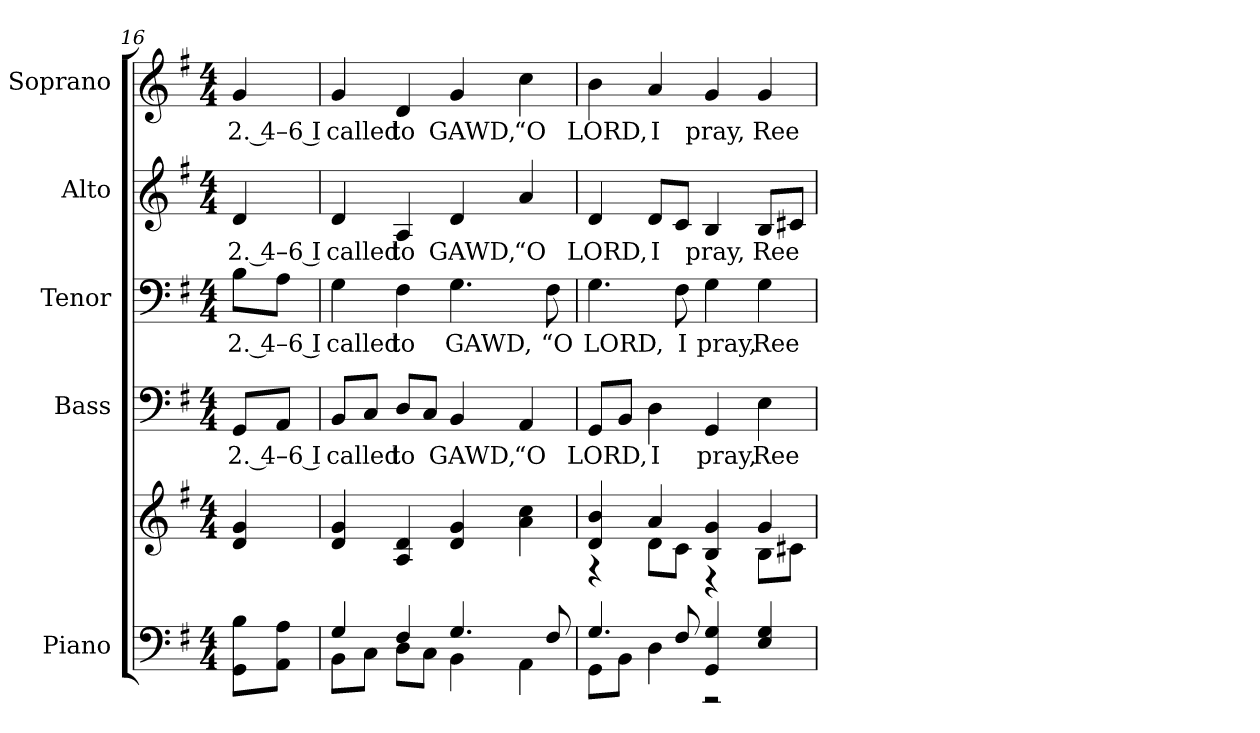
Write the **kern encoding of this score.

**kern	**kern	**kern	**text	**kern	**text	**kern	**text	**kern	**text
*part5	*part5	*part4	*part4	*part3	*part3	*part2	*part2	*part1	*part1
*staff6	*staff5	*staff4	*staff4	*staff3	*staff3	*staff2	*staff2	*staff1	*staff1
*I"Piano	*	*I"Bass	*	*I"Tenor	*	*I"Alto	*	*I"Soprano	*
*I'Pno.	*	*I'B.	*	*I'T.	*	*I'A.	*	*I'S.	*
*clefF4	*clefG2	*clefF4	*	*clefF4	*	*clefG2	*	*clefG2	*
*k[f#]	*k[f#]	*k[f#]	*	*k[f#]	*	*k[f#]	*	*k[f#]	*
*G:	*G:	*G:	*	*G:	*	*G:	*	*G:	*
*M4/4	*M4/4	*M4/4	*	*M4/4	*	*M4/4	*	*M4/4	*
=16	=16	=16	=16	=16	=16	=16	=16	=16	=16
!	!	!	!LO:LY:b:color=#000000	!	!	!	!	!	!
!	!	!	!	!	!LO:LY:b:color=#000000	!	!	!	!
!	!	!	!	!	!	!	!LO:LY:b:color=#000000	!	!
!	!	!	!	!	!	!	!	!	!LO:LY:b:color=#000000
8GGi\ 8BiL	4di/ 4gi	8GGi/L	2. 4–6 I	8Bi\L	2. 4–6 I	4di/	2. 4–6 I	4gi/	2. 4–6 I
8AAi\ 8AiJ	.	8AAi/J	.	8Ai\J	.	.	.	.	.
!!LO:PB:g=z
=17	=17	=17	=17	=17	=17	=17	=17	=17	=17
*^	*	*	*	*	*	*	*	*	*
!	!	!	!	!LO:LY:b:color=#000000	!	!	!	!	!	!
!	!	!	!	!	!	!LO:LY:b:color=#000000	!	!	!	!
!	!	!	!	!	!	!	!	!LO:LY:b:color=#000000	!	!
!	!	!	!	!	!	!	!	!	!	!LO:LY:b:color=#000000
4Gi/	8BBi\L	4di/ 4gi	8BBi/L	called	4Gi\	called	4di/	called	4gi/	called
.	8Ci\J	.	8Ci/J	.	.	.	.	.	.	.
!	!	!	!	!LO:LY:b:color=#000000	!	!	!	!	!	!
!	!	!	!	!	!	!LO:LY:b:color=#000000	!	!	!	!
!	!	!	!	!	!	!	!	!LO:LY:b:color=#000000	!	!
!	!	!	!	!	!	!	!	!	!	!LO:LY:b:color=#000000
4F#i/	8Di\L	4Ai/ 4di	8Di/L	to	4F#i\	to	4Ai/	to	4di/	to
.	8Ci\J	.	8Ci/J	.	.	.	.	.	.	.
!	!	!	!	!LO:LY:b:color=#000000	!	!	!	!	!	!
!	!	!	!	!	!	!LO:LY:b:color=#000000	!	!	!	!
!	!	!	!	!	!	!	!	!LO:LY:b:color=#000000	!	!
!	!	!	!	!	!	!	!	!	!	!LO:LY:b:color=#000000
4.Gi/	4BBi\	4di/ 4gi	4BBi/	GAWD,	4.Gi\	GAWD,	4di/	GAWD,	4gi/	GAWD,
!	!	!	!	!LO:LY:b:color=#000000	!	!	!	!	!	!
!	!	!	!	!	!	!	!	!LO:LY:b:color=#000000	!	!
!	!	!	!	!	!	!	!	!	!	!LO:LY:b:color=#000000
.	4AAi\	4ai\ 4cci	4AAi/	“O	.	.	4ai/	“O	4cci\	“O
!	!	!	!	!	!	!LO:LY:b:color=#000000	!	!	!	!
8F#i/	.	.	.	.	8F#i\	“O	.	.	.	.
=18	=18	=18	=18	=18	=18	=18	=18	=18	=18	=18
*	*	*^	*	*	*	*	*	*	*	*
!	!	!	!	!	!LO:LY:b:color=#000000	!	!	!	!	!	!
!	!	!	!	!	!	!	!LO:LY:b:color=#000000	!	!	!	!
!	!	!	!	!	!	!	!	!	!LO:LY:b:color=#000000	!	!
!	!	!	!	!	!	!	!	!	!	!	!LO:LY:b:color=#000000
4.Gi/	8GGi\L	4di/ 4bi	4r	8GGi/L	LORD,	4.Gi\	LORD,	4di/	LORD,	4bi\	LORD,
.	8BBi\J	.	.	8BBi/J	.	.	.	.	.	.	.
!	!	!	!	!	!LO:LY:b:color=#000000	!	!	!	!	!	!
!	!	!	!	!	!	!	!	!	!LO:LY:b:color=#000000	!	!
!	!	!	!	!	!	!	!	!	!	!	!LO:LY:b:color=#000000
.	4Di\	4ai/	8di\L	4Di\	I	.	.	8di/L	I	4ai/	I
!	!	!	!	!	!	!	!LO:LY:b:color=#000000	!	!	!	!
8F#i/	.	.	8ci\J	.	.	8F#i\	I	8ci/J	.	.	.
!	!	!	!	!	!LO:LY:b:color=#000000	!	!	!	!	!	!
!	!	!	!	!	!	!	!LO:LY:b:color=#000000	!	!	!	!
!	!	!	!	!	!	!	!	!	!LO:LY:b:color=#000000	!	!
!	!	!	!	!	!	!	!	!	!	!	!LO:LY:b:color=#000000
4GGi/ 4Gi	2r	4Bi/ 4gi	4r	4GGi/	pray,	4Gi\	pray,	4Bi/	pray,	4gi/	pray,
!	!	!	!	!	!LO:LY:b:color=#000000	!	!	!	!	!	!
!	!	!	!	!	!	!	!LO:LY:b:color=#000000	!	!	!	!
!	!	!	!	!	!	!	!	!	!LO:LY:b:color=#000000	!	!
!	!	!	!	!	!	!	!	!	!	!	!LO:LY:b:color=#000000
4Ei/ 4Gi	.	4gi/	8Bi\L	4Ei\	Ree	4Gi\	Ree	8Bi/L	Ree	4gi/	Ree
.	.	.	8c#Xi\J	.	.	.	.	8c#Xi/J	.	.	.
*v	*v	*	*	*	*	*	*	*	*	*	*
*	*v	*v	*	*	*	*	*	*	*	*
=	=	=	=	=	=	=	=	=	=
*-	*-	*-	*-	*-	*-	*-	*-	*-	*-
